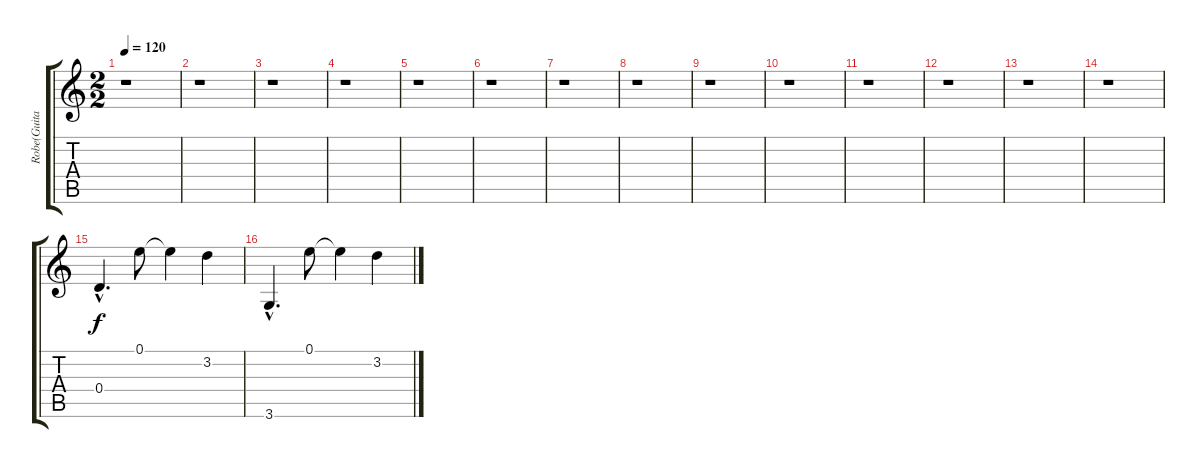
\track ("Robe(Guitarra limpia)" "Robe(Guita") {instrument electricguitarclean}
\staff {score tabs}
\tuning (E4 B3 G3 D3 A2 E2) {hide}
\ts (2 2)
\tempo 120
\clef g2
\ks c
r.1{dy f} |
r.1 |
r.1 |
r.1 |
r.1 |
r.1 |
r.1 |
r.1 |
r.1 |
r.1 |
r.1 |
r.1 |
r.1 |
r.1 |
0.4{hac}.4{d} 0.1.8 0.1{t}.4 3.2.4 |
3.6{hac}.4{d} 0.1.8 0.1{t}.4 3.2.4
